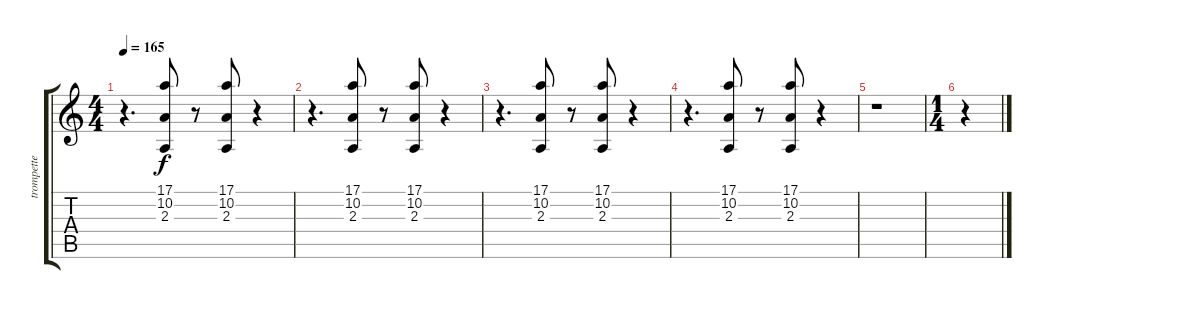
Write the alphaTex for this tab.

\track ("trompette" "trompette") {instrument trumpet}
\staff {score tabs}
\tuning (E4 B3 G3 D3 A2 E2) {hide}
\ts (4 4)
\tempo 165
\clef g2
\ks c
r.4{d dy f} (17.1 10.2 2.3).8 r.8 (17.1 10.2 2.3).8 r.4 |
r.4{d} (17.1 10.2 2.3).8 r.8 (17.1 10.2 2.3).8 r.4 |
r.4{d} (17.1 10.2 2.3).8 r.8 (17.1 10.2 2.3).8 r.4 |
r.4{d} (17.1 10.2 2.3).8 r.8 (17.1 10.2 2.3).8 r.4 |
r.1 |
\ts (1 4)
r.4
